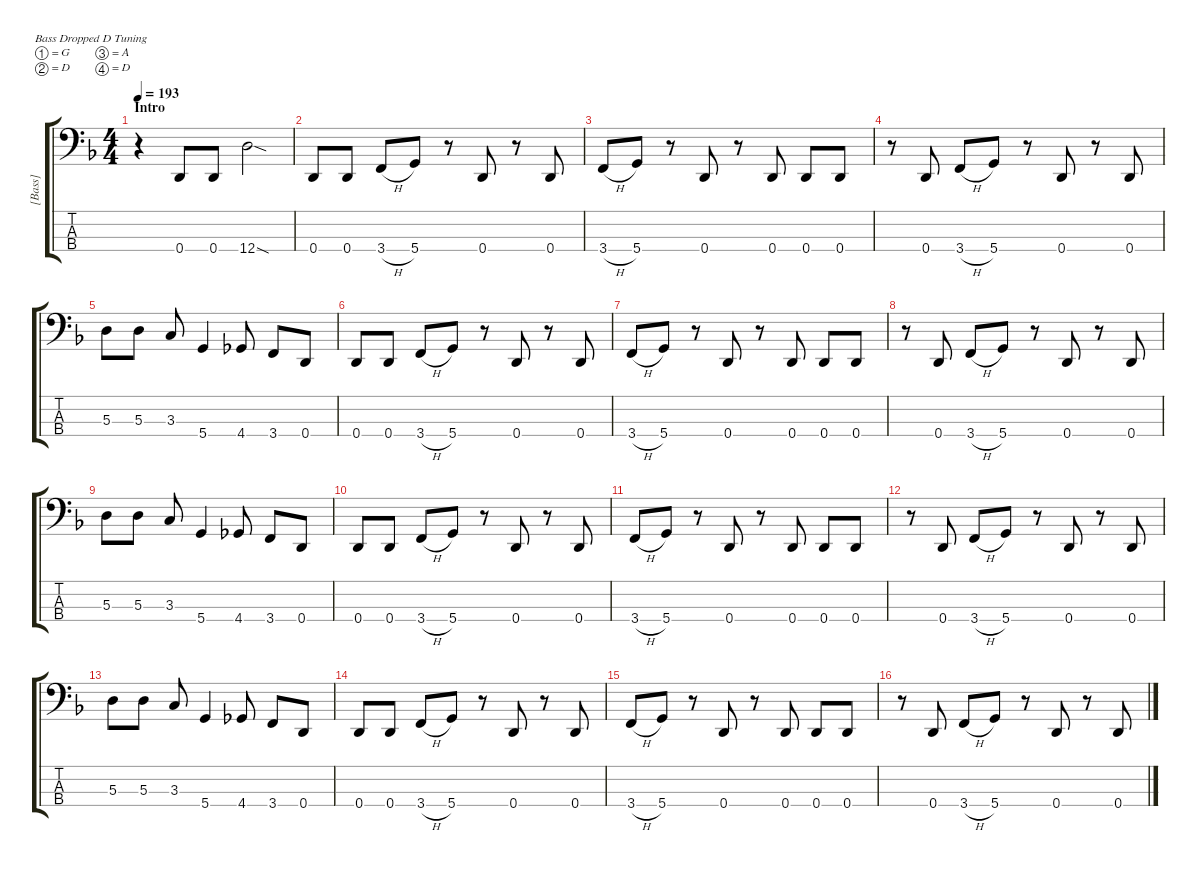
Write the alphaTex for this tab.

\hideDynamics
\bracketExtendMode groupsimilarinstruments
\firstSystemTrackNameMode fullname
\otherSystemsTrackNameMode fullname
\otherSystemsTrackNameOrientation horizontal
\track ("[Bass]" "E-Bass") {instrument electricbasspick}
\staff {score tabs}
\tuning (G2 D2 A1 D1)
\ts (4 4)
\beaming (8 2 2 2 2)
\section ("" "Intro")
\tempo 193
\clef f4
\ks f
r.4{dy f instrument electricbasspick} 0.4.8 0.4.8 12.4{sod}.2 |
0.4.8 0.4.8 3.4{h}.8 5.4.8 r.8 0.4.8 r.8 0.4.8 |
3.4{h}.8 5.4.8 r.8 0.4.8 r.8 0.4.8 0.4.8 0.4.8 |
r.8 0.4.8 3.4{h}.8 5.4.8 r.8 0.4.8 r.8 0.4.8 |
5.3.8 5.3.8 3.3.8 5.4.4 4.4.8 3.4.8 0.4.8 |
0.4.8 0.4.8 3.4{h}.8 5.4.8 r.8 0.4.8 r.8 0.4.8 |
3.4{h}.8 5.4.8 r.8 0.4.8 r.8 0.4.8 0.4.8 0.4.8 |
r.8 0.4.8 3.4{h}.8 5.4.8 r.8 0.4.8 r.8 0.4.8 |
5.3.8 5.3.8 3.3.8 5.4.4 4.4.8 3.4.8 0.4.8 |
0.4.8 0.4.8 3.4{h}.8 5.4.8 r.8 0.4.8 r.8 0.4.8 |
3.4{h}.8 5.4.8 r.8 0.4.8 r.8 0.4.8 0.4.8 0.4.8 |
r.8 0.4.8 3.4{h}.8 5.4.8 r.8 0.4.8 r.8 0.4.8 |
5.3.8 5.3.8 3.3.8 5.4.4 4.4.8 3.4.8 0.4.8 |
0.4.8 0.4.8 3.4{h}.8 5.4.8 r.8 0.4.8 r.8 0.4.8 |
3.4{h}.8 5.4.8 r.8 0.4.8 r.8 0.4.8 0.4.8 0.4.8 |
r.8 0.4.8 3.4{h}.8 5.4.8 r.8 0.4.8 r.8 0.4.8
